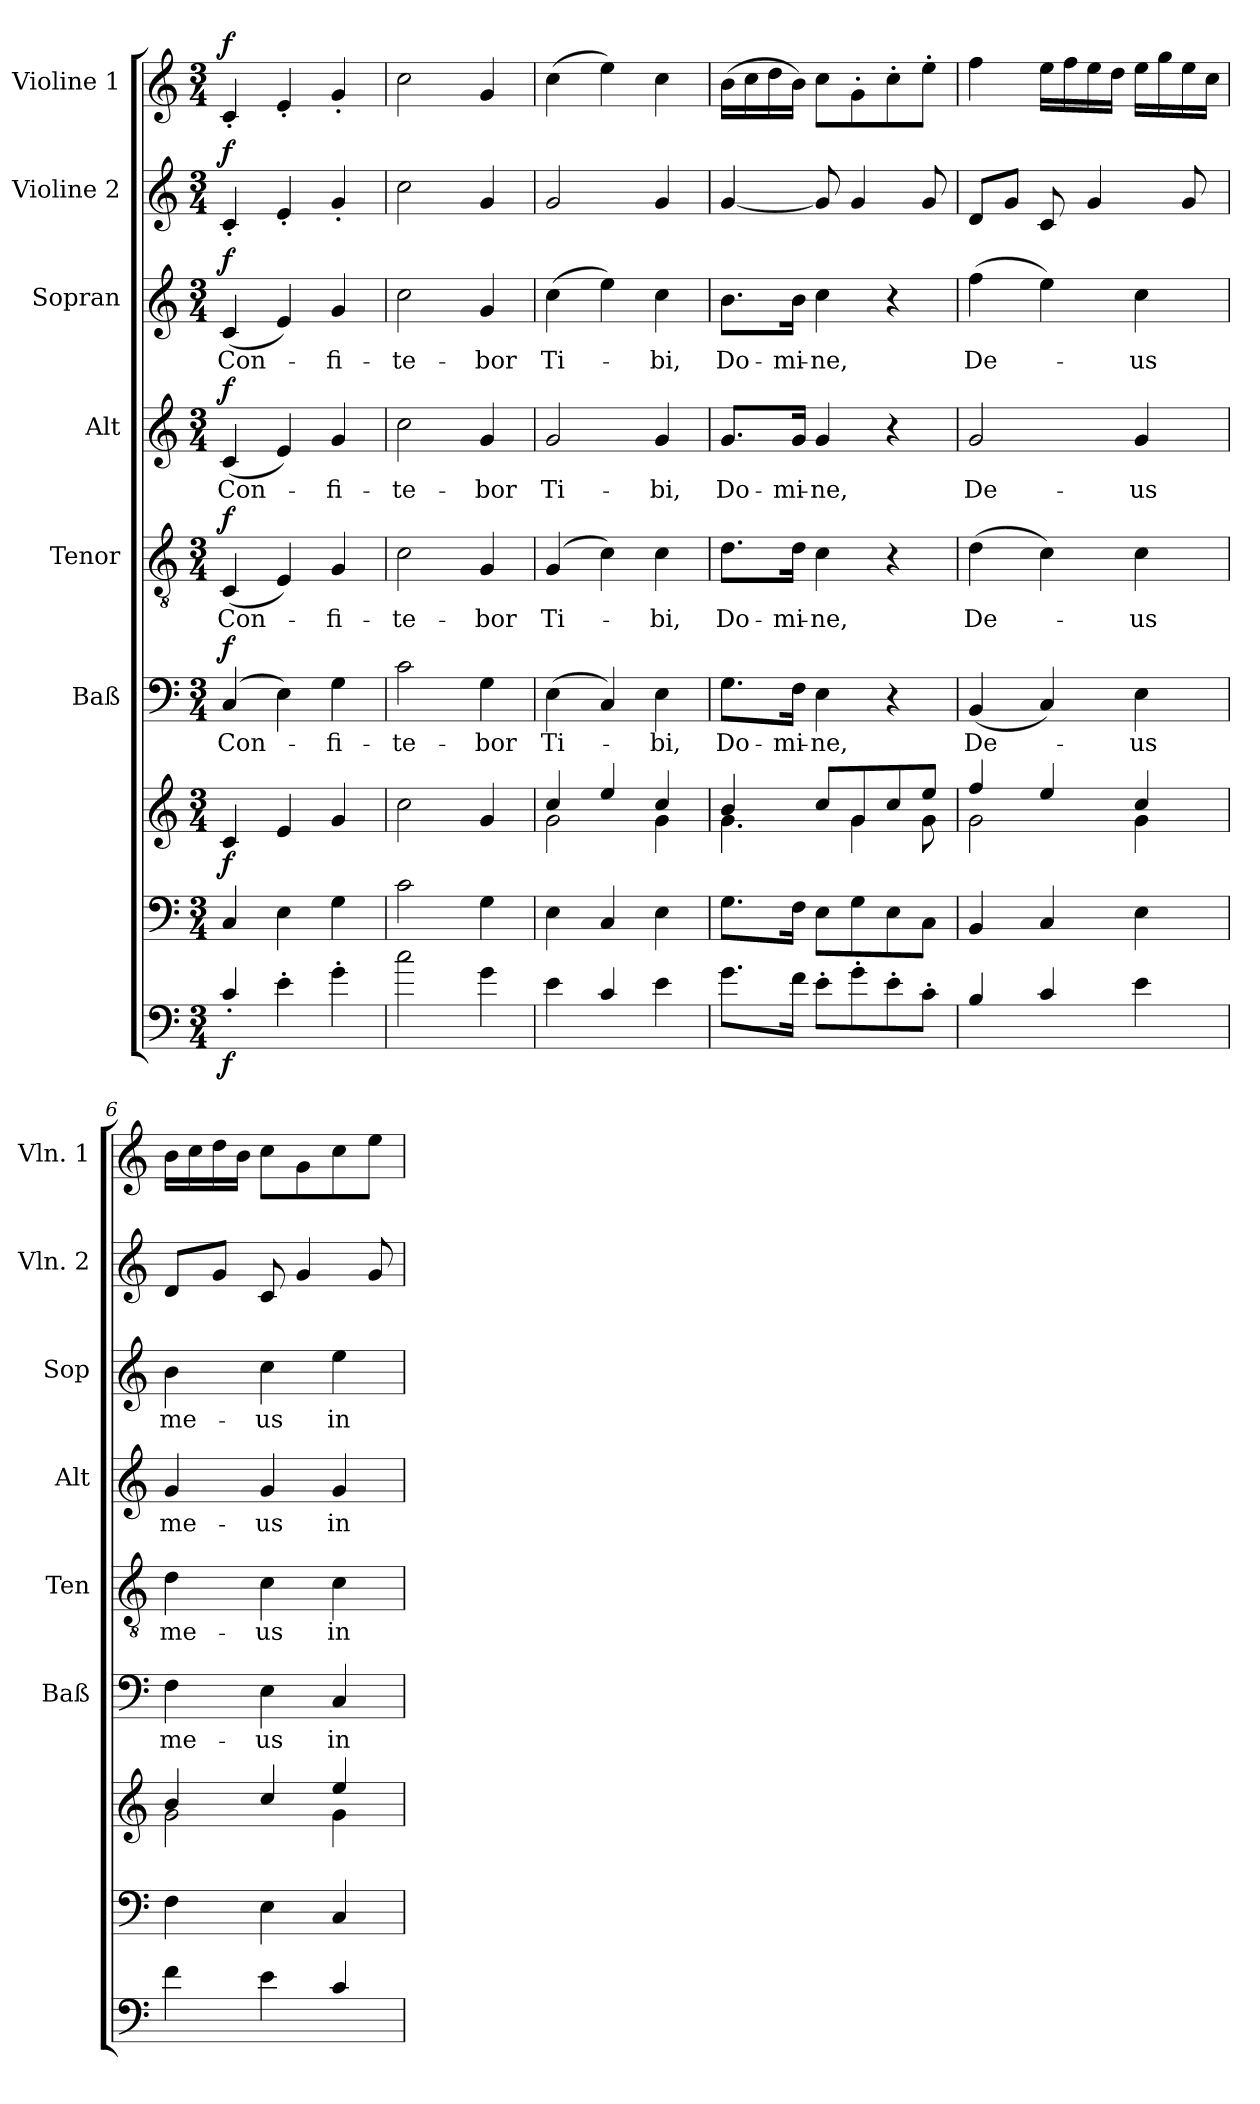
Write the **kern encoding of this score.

**kern	**dynam	**kern	**kern	**dynam	**kern	**text	**dynam	**kern	**text	**dynam	**kern	**text	**dynam	**kern	**text	**dynam	**kern	**dynam	**kern	**dynam
*part8	*part8	*part7	*part7	*part7	*part6	*part6	*part6	*part5	*part5	*part5	*part4	*part4	*part4	*part3	*part3	*part3	*part2	*part2	*part1	*part1
*staff9	*staff9	*staff8	*staff7	*staff7/8	*staff6	*staff6	*staff6	*staff5	*staff5	*staff5	*staff4	*staff4	*staff4	*staff3	*staff3	*staff3	*staff2	*staff2	*staff1	*staff1
*	*	*	*	*	*I"Baß	*	*	*I"Tenor	*	*	*I"Alt	*	*	*I"Sopran	*	*	*I"Violine 2	*	*I"Violine 1	*
*	*	*	*	*	*I'Baß	*	*	*I'Ten	*	*	*I'Alt	*	*	*I'Sop	*	*	*I'Vln. 2	*	*I'Vln. 1	*
*clefF4	*	*clefF4	*clefG2	*	*clefF4	*	*	*clefGv2	*	*	*clefG2	*	*	*clefG2	*	*	*clefG2	*	*clefG2	*
*ITrd7c12	*	*	*	*	*	*	*	*	*	*	*	*	*	*	*	*	*	*	*	*
*k[]	*	*k[]	*k[]	*	*k[]	*	*	*k[]	*	*	*k[]	*	*	*k[]	*	*	*k[]	*	*k[]	*
*C:	*	*C:	*C:	*	*C:	*	*	*C:	*	*	*C:	*	*	*C:	*	*	*C:	*	*C:	*
*M3/4	*	*M3/4	*M3/4	*	*M3/4	*	*	*M3/4	*	*	*M3/4	*	*	*M3/4	*	*	*M3/4	*	*M3/4	*
=1	=1	=1	=1	=1	=1	=1	=1	=1	=1	=1	=1	=1	=1	=1	=1	=1	=1	=1	=1	=1
!	!LO:DY:b	!	!	!LO:DY:b	!	!LO:LY:b	!LO:DY:a	!	!LO:LY:b	!LO:DY:a	!	!LO:LY:b	!LO:DY:a	!	!LO:LY:b	!LO:DY:a	!	!LO:DY:a	!	!LO:DY:a
4C'</	f	4C/	4c/	f	(4C/	Con-	f	(<4C/	Con-	f	(<4c/	Con-	f	(<4c/	Con-	f	4c'</	f	4c'</	f
4E'>\	.	4E\	4e/	.	4E\)	.	.	4E/)	.	.	4e/)	.	.	4e/)	.	.	4e'</	.	4e'</	.
!	!	!	!	!	!	!LO:LY:b	!	!	!LO:LY:b	!	!	!LO:LY:b	!	!	!LO:LY:b	!	!	!	!	!
4G'>\	.	4G\	4g/	.	4G\	-fi-	.	4G/	-fi-	.	4g/	-fi-	.	4g/	-fi-	.	4g'</	.	4g'</	.
=2	=2	=2	=2	=2	=2	=2	=2	=2	=2	=2	=2	=2	=2	=2	=2	=2	=2	=2	=2	=2
!	!	!	!	!	!	!LO:LY:b	!	!	!LO:LY:b	!	!	!LO:LY:b	!	!	!LO:LY:b	!	!	!	!	!
2c\	.	2c\	2cc\	.	2c\	-te-	.	2c\	-te-	.	2cc\	-te-	.	2cc\	-te-	.	2cc\	.	2cc\	.
!	!	!	!	!	!	!LO:LY:b	!	!	!LO:LY:b	!	!	!LO:LY:b	!	!	!LO:LY:b	!	!	!	!	!
4G\	.	4G\	4g/	.	4G\	-bor	.	4G/	-bor	.	4g/	-bor	.	4g/	-bor	.	4g/	.	4g/	.
=3	=3	=3	=3	=3	=3	=3	=3	=3	=3	=3	=3	=3	=3	=3	=3	=3	=3	=3	=3	=3
*	*	*	*^	*	*	*	*	*	*	*	*	*	*	*	*	*	*	*	*	*
!	!	!	!	!	!	!	!LO:LY:b	!	!	!LO:LY:b	!	!	!LO:LY:b	!	!	!LO:LY:b	!	!	!	!	!
4E\	.	4E\	4cc/	2g\	.	(>4E\	Ti-	.	(4G/	Ti-	.	2g/	Ti-	.	(>4cc\	Ti-	.	2g/	.	(>4cc\	.
4C/	.	4C/	4ee/	.	.	4C/)	.	.	4c\)	.	.	.	.	.	4ee\)	.	.	.	.	4ee\)	.
!	!	!	!	!	!	!	!LO:LY:b	!	!	!LO:LY:b	!	!	!LO:LY:b	!	!	!LO:LY:b	!	!	!	!	!
4E\	.	4E\	4cc/	4g\	.	4E\	-bi,	.	4c\	-bi,	.	4g/	-bi,	.	4cc\	-bi,	.	4g/	.	4cc\	.
=4	=4	=4	=4	=4	=4	=4	=4	=4	=4	=4	=4	=4	=4	=4	=4	=4	=4	=4	=4	=4	=4
!	!	!	!	!	!	!	!LO:LY:b	!	!	!LO:LY:b	!	!	!LO:LY:b	!	!	!LO:LY:b	!	!	!	!	!
8.G\L	.	8.G\L	4b/	4.g\	.	8.G\L	Do-	.	8.d\L	Do-	.	8.g/L	Do-	.	8.b\L	Do-	.	[4g/	.	(>16b\LL	.
.	.	.	.	.	.	.	.	.	.	.	.	.	.	.	.	.	.	.	.	16cc\	.
.	.	.	.	.	.	.	.	.	.	.	.	.	.	.	.	.	.	.	.	16dd\	.
!	!	!	!	!	!	!	!LO:LY:b	!	!	!LO:LY:b	!	!	!LO:LY:b	!	!	!LO:LY:b	!	!	!	!	!
16F\Jk	.	16F\Jk	.	.	.	16F\Jk	-mi-	.	16d\Jk	-mi-	.	16g/Jk	-mi-	.	16b\Jk	-mi-	.	.	.	16b\JJ)	.
!	!	!	!	!	!	!	!LO:LY:b	!	!	!LO:LY:b	!	!	!LO:LY:b	!	!	!LO:LY:b	!	!	!	!	!
8E'>\L	.	8E\L	8cc/L	.	.	4E\	-ne,	.	4c\	-ne,	.	4g/	-ne,	.	4cc\	-ne,	.	8g/]	.	8cc\L	.
8G'>\	.	8G\	8g/	4g\	.	.	.	.	.	.	.	.	.	.	.	.	.	4g/	.	8g'>\	.
8E'>\	.	8E\	8cc/	.	.	4r	.	.	4r	.	.	4r	.	.	4r	.	.	.	.	8cc'>\	.
8C'>\J	.	8C\J	8ee/J	8g\	.	.	.	.	.	.	.	.	.	.	.	.	.	8g/	.	8ee'>\J	.
!!LO:PB:g=z
=5	=5	=5	=5	=5	=5	=5	=5	=5	=5	=5	=5	=5	=5	=5	=5	=5	=5	=5	=5	=5	=5
!	!	!	!	!	!	!	!LO:LY:b	!	!	!LO:LY:b	!	!	!LO:LY:b	!	!	!LO:LY:b	!	!	!	!	!
4BB/	.	4BB/	4ff/	2g\	.	(<4BB/	De-	.	(>4d\	De-	.	2g/	De-	.	(>4ff\	De-	.	8d/L	.	4ff\	.
.	.	.	.	.	.	.	.	.	.	.	.	.	.	.	.	.	.	8g/J	.	.	.
4C/	.	4C/	4ee/	.	.	4C/)	.	.	4c\)	.	.	.	.	.	4ee\)	.	.	8c/	.	16ee\LL	.
.	.	.	.	.	.	.	.	.	.	.	.	.	.	.	.	.	.	.	.	16ff\	.
.	.	.	.	.	.	.	.	.	.	.	.	.	.	.	.	.	.	4g/	.	16ee\	.
.	.	.	.	.	.	.	.	.	.	.	.	.	.	.	.	.	.	.	.	16dd\JJ	.
!	!	!	!	!	!	!	!LO:LY:b	!	!	!LO:LY:b	!	!	!LO:LY:b	!	!	!LO:LY:b	!	!	!	!	!
4E\	.	4E\	4cc/	4g\	.	4E\	-us	.	4c\	-us	.	4g/	-us	.	4cc\	-us	.	.	.	16ee\LL	.
.	.	.	.	.	.	.	.	.	.	.	.	.	.	.	.	.	.	.	.	16gg\	.
.	.	.	.	.	.	.	.	.	.	.	.	.	.	.	.	.	.	8g/	.	16ee\	.
.	.	.	.	.	.	.	.	.	.	.	.	.	.	.	.	.	.	.	.	16cc\JJ	.
=6	=6	=6	=6	=6	=6	=6	=6	=6	=6	=6	=6	=6	=6	=6	=6	=6	=6	=6	=6	=6	=6
!	!	!	!	!	!	!	!LO:LY:b	!	!	!LO:LY:b	!	!	!LO:LY:b	!	!	!LO:LY:b	!	!	!	!	!
4F\	.	4F\	4b/	2g\	.	4F\	me-	.	4d\	me-	.	4g/	me-	.	4b\	me-	.	8d/L	.	16b\LL	.
.	.	.	.	.	.	.	.	.	.	.	.	.	.	.	.	.	.	.	.	16cc\	.
.	.	.	.	.	.	.	.	.	.	.	.	.	.	.	.	.	.	8g/J	.	16dd\	.
.	.	.	.	.	.	.	.	.	.	.	.	.	.	.	.	.	.	.	.	16b\JJ	.
!	!	!	!	!	!	!	!LO:LY:b	!	!	!LO:LY:b	!	!	!LO:LY:b	!	!	!LO:LY:b	!	!	!	!	!
4E\	.	4E\	4cc/	.	.	4E\	-us	.	4c\	-us	.	4g/	-us	.	4cc\	-us	.	8c/	.	8cc\L	.
.	.	.	.	.	.	.	.	.	.	.	.	.	.	.	.	.	.	4g/	.	8g\	.
!	!	!	!	!	!	!	!LO:LY:b	!	!	!LO:LY:b	!	!	!LO:LY:b	!	!	!LO:LY:b	!	!	!	!	!
4C/	.	4C/	4ee/	4g\	.	4C/	in	.	4c\	in	.	4g/	in	.	4ee\	in	.	.	.	8cc\	.
.	.	.	.	.	.	.	.	.	.	.	.	.	.	.	.	.	.	8g/	.	8ee\J	.
*	*	*	*v	*v	*	*	*	*	*	*	*	*	*	*	*	*	*	*	*	*	*
=	=	=	=	=	=	=	=	=	=	=	=	=	=	=	=	=	=	=	=	=
*-	*-	*-	*-	*-	*-	*-	*-	*-	*-	*-	*-	*-	*-	*-	*-	*-	*-	*-	*-	*-
